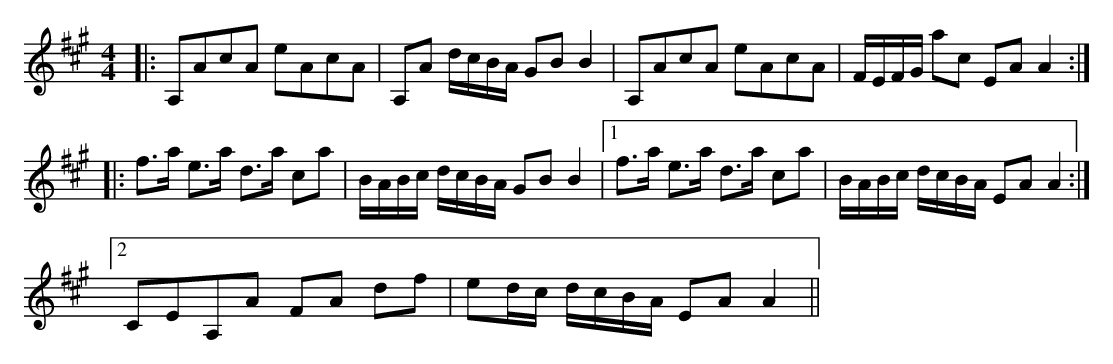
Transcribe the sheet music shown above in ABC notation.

X:1
M:4/4
K:A
|:A,AcA eAcA|A,A d/c/B/A/ GBB2|A,AcA eAcA|F/E/F/G/ ac EAA2:|
|:f>a e>a d>a ca|B/A/B/c/ d/c/B/A/ GBB2|1 f>a e>a d>a ca|B/A/B/c/ d/c/B/A/ EAA2:|
[2 CEA,A FA df|ed/c/ d/c/B/A/ EAA2||
